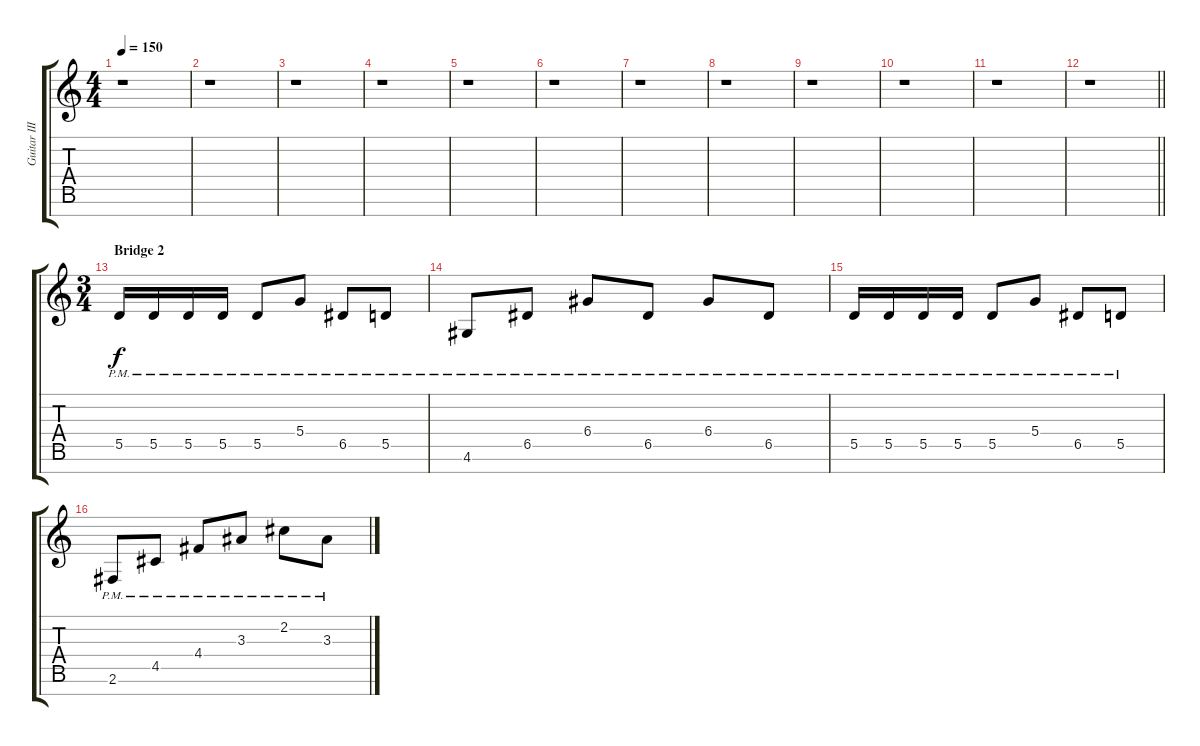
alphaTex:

\track ("Guitar III" "Guitar III") {instrument distortionguitar}
\staff {score tabs}
\tuning (E4 B3 G3 D3 A2 E2 B1) {hide}
\ts (4 4)
\tempo 150
\clef g2
\ks c
r.1{dy f} |
r.1 |
r.1 |
r.1 |
r.1 |
r.1 |
r.1 |
r.1 |
r.1 |
r.1 |
r.1 |
\barLineRight lightlight
r.1 |
\ts (3 4)
\section ("" "Bridge 2")
5.5{pm}.16 5.5{pm}.16 5.5{pm}.16 5.5{pm}.16 5.5{pm}.8 5.4{pm}.8 6.5{pm}.8 5.5{pm}.8 |
4.6{pm}.8 6.5{pm}.8 6.4{pm}.8 6.5{pm}.8 6.4{pm}.8 6.5{pm}.8 |
5.5{pm}.16 5.5{pm}.16 5.5{pm}.16 5.5{pm}.16 5.5{pm}.8 5.4{pm}.8 6.5{pm}.8 5.5{pm}.8 |
2.6{pm}.8 4.5{pm}.8 4.4{pm}.8 3.3{pm}.8 2.2{pm}.8 3.3{pm}.8
